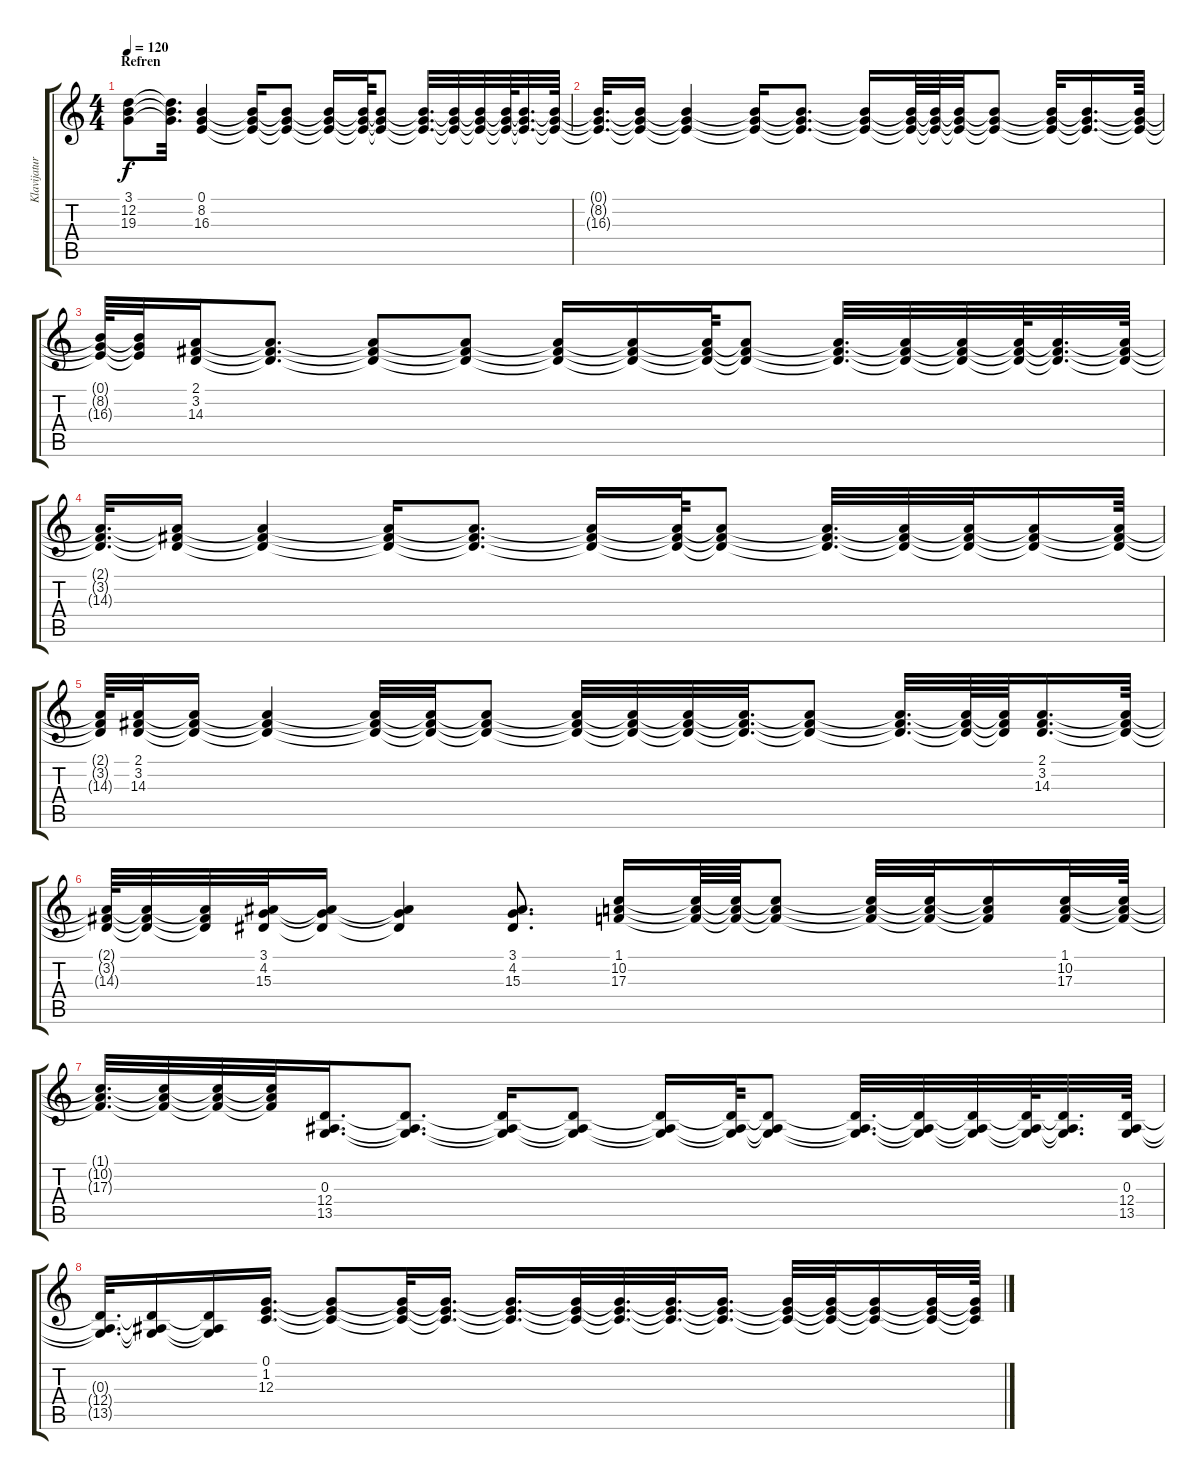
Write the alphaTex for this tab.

\track ("Klavijature II Vlado Pravdic" "Klavijatur") {instrument rockorgan}
\staff {score tabs}
\tuning (E4 B3 G3 D3 A2 E2) {hide}
\ts (4 4)
\section ("" "Refren")
\tempo 120
\clef g2
\ks c
(3.1{t} 12.2{t} 19.3{t}).8{dy f} (3.1{t} 12.2{t} 19.3{t}).32{d} (0.1 8.2 16.3).4 (0.1{t} 8.2{t} 16.3{t}).16 (0.1{t} 8.2{t} 16.3{t}).8 (0.1{t} 8.2{t} 16.3{t}).16 (0.1{t} 8.2{t} 16.3{t}).64 (0.1{t} 8.2{t} 16.3{t}).8 (0.1{t} 8.2{t} 16.3{t}).32{d} (0.1{t} 8.2{t} 16.3{t}).32 (0.1{t} 8.2{t} 16.3{t}).32 (0.1{t} 8.2{t} 16.3{t}).64 (0.1{t} 8.2{t} 16.3{t}).32{d} (0.1{t} 8.2{t} 16.3{t}).64 |
(0.1{t} 8.2{t} 16.3{t}).32{d} (0.1{t} 8.2{t} 16.3{t}).16 (0.1{t} 8.2{t} 16.3{t}).4 (0.1{t} 8.2{t} 16.3{t}).16 (0.1{t} 8.2{t} 16.3{t}).8{d} (0.1{t} 8.2{t} 16.3{t}).16 (0.1{t} 8.2{t} 16.3{t}).64 (0.1{t} 8.2{t} 16.3{t}).64 (0.1{t} 8.2{t} 16.3{t}).32 (0.1{t} 8.2{t} 16.3{t}).8 (0.1{t} 8.2{t} 16.3{t}).32 (0.1{t} 8.2{t} 16.3{t}).16{d} (0.1{t} 8.2{t} 16.3{t}).64 |
(0.1{t} 8.2{t} 16.3{t}).64 (0.1{t} 8.2{t} 16.3{t}).32 (2.1 3.2 14.3).16 (2.1{t} 3.2{t} 14.3{t}).8{d} (2.1{t} 3.2{t} 14.3{t}).8 (2.1{t} 3.2{t} 14.3{t}).8 (2.1{t} 3.2{t} 14.3{t}).16 (2.1{t} 3.2{t} 14.3{t}).16 (2.1{t} 3.2{t} 14.3{t}).64 (2.1{t} 3.2{t} 14.3{t}).8 (2.1{t} 3.2{t} 14.3{t}).32{d} (2.1{t} 3.2{t} 14.3{t}).32 (2.1{t} 3.2{t} 14.3{t}).32 (2.1{t} 3.2{t} 14.3{t}).64 (2.1{t} 3.2{t} 14.3{t}).32{d} (2.1{t} 3.2{t} 14.3{t}).64 |
(2.1{t} 3.2{t} 14.3{t}).32{d} (2.1{t} 3.2{t} 14.3{t}).16 (2.1{t} 3.2{t} 14.3{t}).4 (2.1{t} 3.2{t} 14.3{t}).16 (2.1{t} 3.2{t} 14.3{t}).8{d} (2.1{t} 3.2{t} 14.3{t}).16 (2.1{t} 3.2{t} 14.3{t}).64 (2.1{t} 3.2{t} 14.3{t}).8 (2.1{t} 3.2{t} 14.3{t}).32{d} (2.1{t} 3.2{t} 14.3{t}).32 (2.1{t} 3.2{t} 14.3{t}).32 (2.1{t} 3.2{t} 14.3{t}).16 (2.1{t} 3.2{t} 14.3{t}).64 |
(2.1{t} 3.2{t} 14.3{t}).64 (2.1 3.2 14.3).32 (2.1{t} 3.2{t} 14.3{t}).16 (2.1{t} 3.2{t} 14.3{t}).4 (2.1{t} 3.2{t} 14.3{t}).32 (2.1{t} 3.2{t} 14.3{t}).32 (2.1{t} 3.2{t} 14.3{t}).8 (2.1{t} 3.2{t} 14.3{t}).32 (2.1{t} 3.2{t} 14.3{t}).32 (2.1{t} 3.2{t} 14.3{t}).32 (2.1{t} 3.2{t} 14.3{t}).32{d} (2.1{t} 3.2{t} 14.3{t}).8 (2.1{t} 3.2{t} 14.3{t}).32{d} (2.1{t} 3.2{t} 14.3{t}).64 (2.1{t} 3.2{t} 14.3{t}).64 (2.1 3.2 14.3).16{d} (2.1{t} 3.2{t} 14.3{t}).64 |
(2.1{t} 3.2{t} 14.3{t}).64 (2.1{t} 3.2{t} 14.3{t}).32 (2.1{t} 3.2{t} 14.3{t}).32 (3.1 4.2 15.3).32 (3.1{t} 4.2{t} 15.3{t}).16 (3.1{t} 4.2{t} 15.3{t}).4 (3.1 4.2 15.3).8{d} (1.1 10.2 17.3).16 (1.1{t} 10.2{t} 17.3{t}).64 (1.1{t} 10.2{t} 17.3{t}).64 (1.1{t} 10.2{t} 17.3{t}).8 (1.1{t} 10.2{t} 17.3{t}).32 (1.1{t} 10.2{t} 17.3{t}).32 (1.1{t} 10.2{t} 17.3{t}).16 (1.1 10.2 17.3).32 (1.1{t} 10.2{t} 17.3{t}).64 |
(1.1{t} 10.2{t} 17.3{t}).32{d} (1.1{t} 10.2{t} 17.3{t}).32 (1.1{t} 10.2{t} 17.3{t}).32 (1.1{t} 10.2{t} 17.3{t}).32 (0.3 12.4 13.5).16{d} (0.3{t} 12.4{t} 13.5{t}).8{d} (0.3{t} 12.4{t} 13.5{t}).16 (0.3{t} 12.4{t} 13.5{t}).8 (0.3{t} 12.4{t} 13.5{t}).16 (0.3{t} 12.4{t} 13.5{t}).64 (0.3{t} 12.4{t} 13.5{t}).8 (0.3{t} 12.4{t} 13.5{t}).32{d} (0.3{t} 12.4{t} 13.5{t}).32 (0.3{t} 12.4{t} 13.5{t}).32 (0.3{t} 12.4{t} 13.5{t}).64 (0.3{t} 12.4{t} 13.5{t}).32{d} (0.3 12.4 13.5).64 |
(0.3{t} 12.4{t} 13.5{t}).32{d} (0.3{t} 12.4{t} 13.5{t}).16 (0.3{t} 12.4{t} 13.5{t}).16 (0.1 1.2 12.3).16{d} (0.1{t} 1.2{t} 12.3{t}).8 (0.1{t} 1.2{t} 12.3{t}).32 (0.1{t} 1.2{t} 12.3{t}).16{d} (0.1{t} 1.2{t} 12.3{t}).16{d} (0.1{t} 1.2{t} 12.3{t}).32 (0.1{t} 1.2{t} 12.3{t}).32{d} (0.1{t} 1.2{t} 12.3{t}).32{d} (0.1{t} 1.2{t} 12.3{t}).16{d} (0.1{t} 1.2{t} 12.3{t}).32 (0.1{t} 1.2{t} 12.3{t}).32 (0.1{t} 1.2{t} 12.3{t}).16 (0.1{t} 1.2{t} 12.3{t}).32 (0.1{t} 1.2{t} 12.3{t}).64
